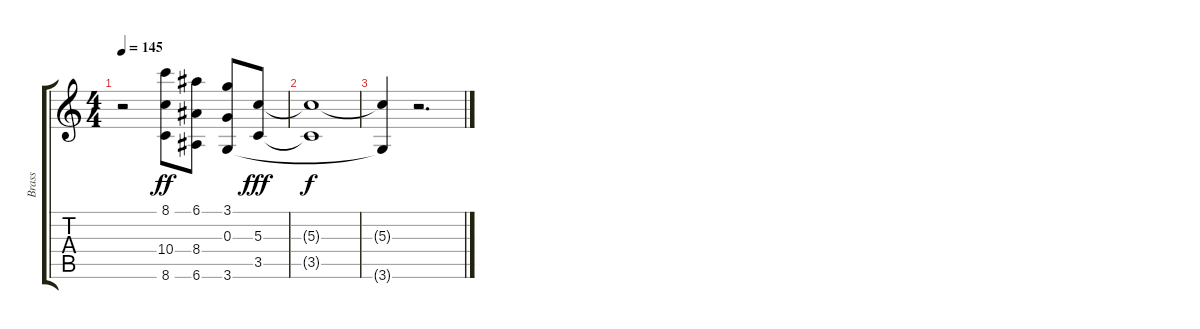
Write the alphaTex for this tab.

\track ("Brass" "Brass") {instrument overdrivenguitar}
\staff {score tabs}
\tuning (E4 B3 G3 D3 A2 E2) {hide}
\ts (4 4)
\tempo 145
\clef g2
\ks c
r.2{dy f} (8.1 10.4 8.6).8{dy ff} (6.1 8.4 6.6).8 (3.1 0.3 3.6).8 (5.3 3.5).8{dy fff} |
(5.3{t} 3.5{t}).1{dy f} |
(5.3{t} 3.6{t}).4 r.2{d}
